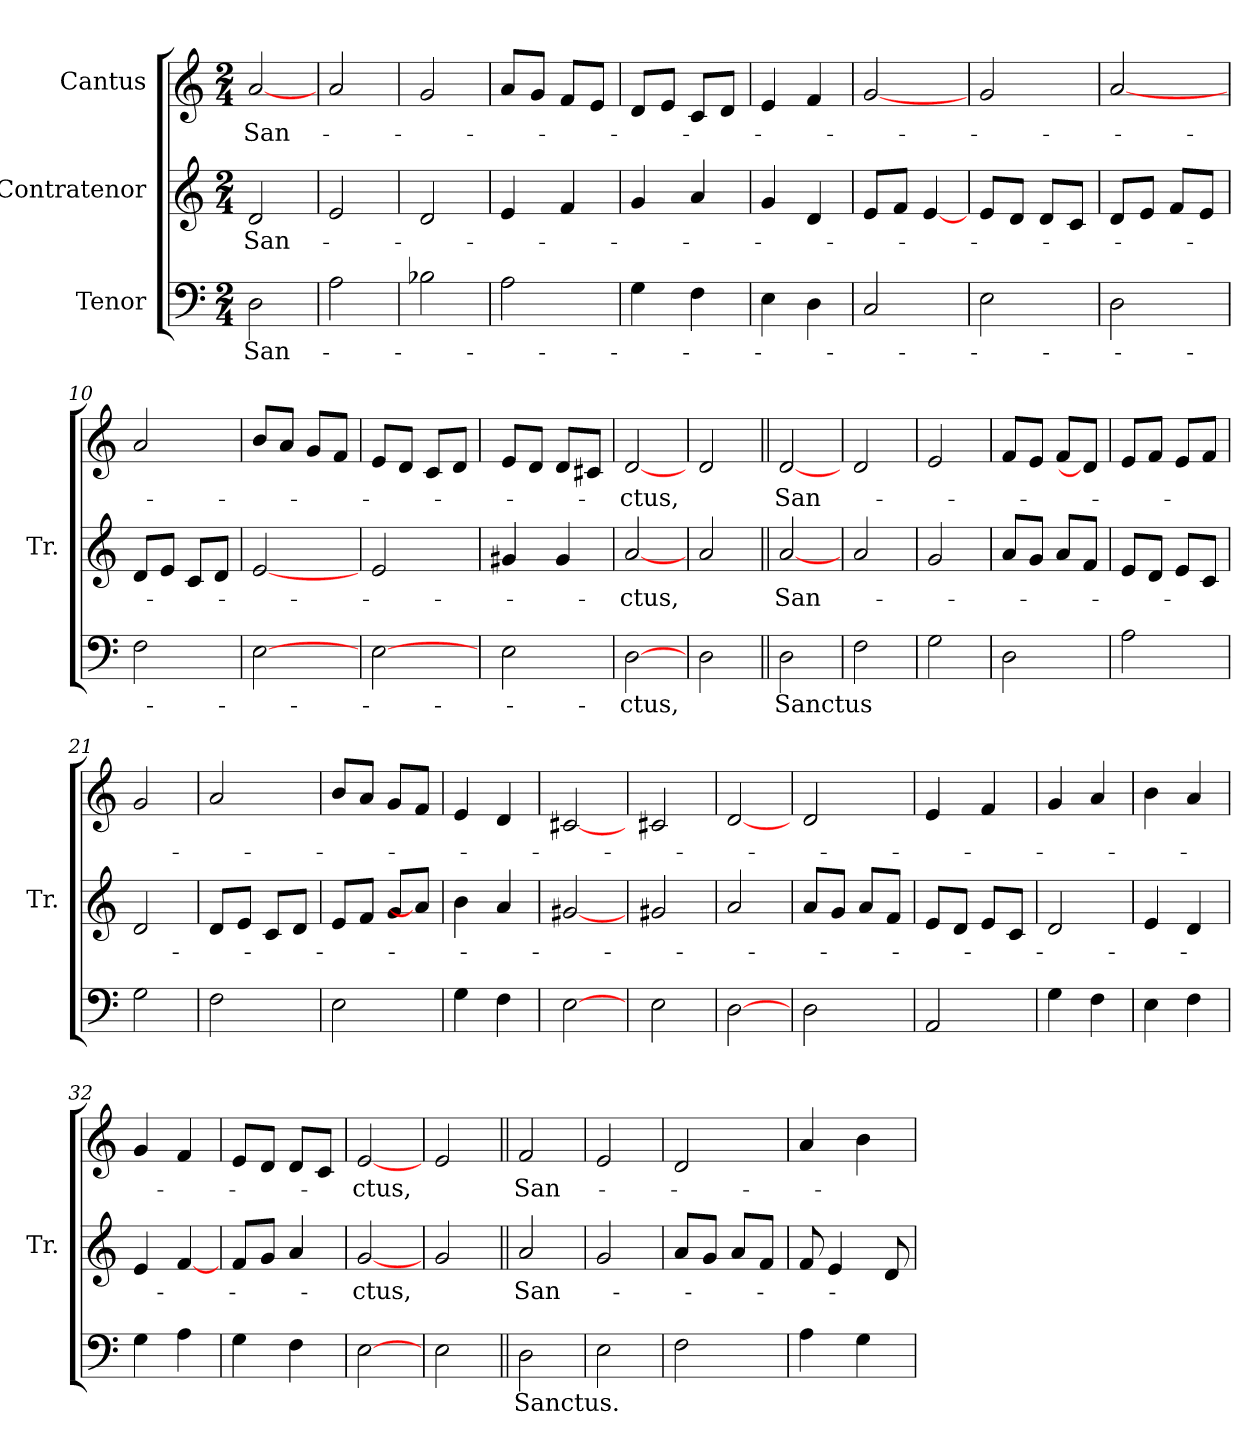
**kern	**text	**kern	**text	**kern	**text
*part3	*part3	*part2	*part2	*part1	*part1
*staff3	*staff3	*staff2	*staff2	*staff1	*staff1
*I"Tenor	*	*I"Contratenor	*	*I"Cantus	*
*	*	*I'Tr.	*	*	*
!!LO:PB:g=z
*clefF4	*	*clefG2	*	*clefG2	*
*k[]	*	*k[]	*	*k[]	*
*C:	*	*C:	*	*C:	*
*M2/4	*	*M2/4	*	*M2/4	*
=1	=1	=1	=1	=1	=1
!	!LO:LY:b:color=#000000	!	!LO:LY:b:color=#000000	!	!LO:LY:b:color=#000000
2Di\	San-	2di/	San-	[2ai/	San-
=2	=2	=2	=2	=2	=2
2Ai\	.	2ei/	.	2ai/	.
=3	=3	=3	=3	=3	=3
2B-Xi\	.	2di/	.	2gi/	.
=4	=4	=4	=4	=4	=4
2Ai\	.	4ei/	.	8ai/L	.
.	.	.	.	8gi/J	.
.	.	4fi/	.	8fi/L	.
.	.	.	.	8ei/J	.
=5	=5	=5	=5	=5	=5
4Gi\	.	4gi/	.	8di/L	.
.	.	.	.	8ei/J	.
4Fi\	.	4ai/	.	8ci/L	.
.	.	.	.	8di/J	.
=6	=6	=6	=6	=6	=6
4Ei\	.	4gi/	.	4ei/	.
4Di\	.	4di/	.	4fi/	.
=7	=7	=7	=7	=7	=7
2Ci/	.	8ei/L	.	[2gi/	.
.	.	8fi/J	.	.	.
.	.	[4ei/	.	.	.
=8	=8	=8	=8	=8	=8
2Ei\	.	8ei/L	.	2gi/	.
.	.	8di/J	.	.	.
.	.	8di/L	.	.	.
.	.	8ci/J	.	.	.
!!LO:LB:g=z
=9	=9	=9	=9	=9	=9
2Di\	.	8di/L	.	[2ai/	.
.	.	8ei/J	.	.	.
.	.	8fi/L	.	.	.
.	.	8ei/J	.	.	.
=10	=10	=10	=10	=10	=10
2Fi\	.	8di/L	.	2ai/	.
.	.	8ei/J	.	.	.
.	.	8ci/L	.	.	.
.	.	8di/J	.	.	.
=11	=11	=11	=11	=11	=11
[2Ei\	.	[2ei/	.	8bi/L	.
.	.	.	.	8ai/J	.
.	.	.	.	8gi/L	.
.	.	.	.	8fi/J	.
=12	=12	=12	=12	=12	=12
[2Ei\	.	2ei/	.	8ei/L	.
.	.	.	.	8di/J	.
.	.	.	.	8ci/L	.
.	.	.	.	8di/J	.
=13	=13	=13	=13	=13	=13
2Ei\	.	4g#Xi/	.	8ei/L	.
.	.	.	.	8di/J	.
.	.	4g#i/	.	8di/L	.
.	.	.	.	8c#Xi/J	.
=14	=14	=14	=14	=14	=14
!	!LO:LY:b:color=#000000	!	!LO:LY:b:color=#000000	!	!LO:LY:b:color=#000000
[2Di\	-ctus,	[2ai/	-ctus,	[2di/	-ctus,
=15	=15	=15	=15	=15	=15
2Di\	.	2ai/	.	2di/	.
=16||	=16||	=16||	=16||	=16||	=16||
!	!LO:LY:b:color=#000000	!	!LO:LY:b:color=#000000	!	!LO:LY:b:color=#000000
2Di\	Sanctus	[2ai/	San-	[2di/	San-
=17	=17	=17	=17	=17	=17
2Fi\	.	2ai/	.	2di/	.
=18	=18	=18	=18	=18	=18
2Gi\	.	2gi/	.	2ei/	.
!!LO:LB:g=z
=19	=19	=19	=19	=19	=19
2Di\	.	8ai/L	.	8fi/L	.
.	.	8gi/J	.	8ei/J	.
.	.	8ai/L	.	8fi/L	.
.	.	8fi/J	.	8di/J]	.
=20	=20	=20	=20	=20	=20
2Ai\	.	8ei/L	.	8ei/L	.
.	.	8di/J	.	8fi/J	.
.	.	8ei/L	.	8ei/L	.
.	.	8ci/J	.	8fi/J	.
=21	=21	=21	=21	=21	=21
2Gi\	.	2di/	.	2gi/	.
=22	=22	=22	=22	=22	=22
2Fi\	.	8di/L	.	2ai/	.
.	.	8ei/J	.	.	.
.	.	8ci/L	.	.	.
.	.	8di/J	.	.	.
=23	=23	=23	=23	=23	=23
2Ei\	.	8ei/L	.	8bi/L	.
.	.	8fi/J	.	8ai/J	.
.	.	8gi/L	.	8gi/L	.
.	.	8ai/J]	.	8fi/J	.
=24	=24	=24	=24	=24	=24
4Gi\	.	4bi\	.	4ei/	.
4Fi\	.	4ai/	.	4di/	.
=25	=25	=25	=25	=25	=25
[2Ei\	.	[2g#Xi/	.	[2c#Xi/	.
=26	=26	=26	=26	=26	=26
2Ei\	.	2g#i/	.	2c#i/	.
=27	=27	=27	=27	=27	=27
[2Di\	.	2ai/	.	[2di/	.
=28	=28	=28	=28	=28	=28
2Di\	.	8ai/L	.	2di/	.
.	.	8gi/J	.	.	.
.	.	8ai/L	.	.	.
.	.	8fi/J	.	.	.
!!LO:PB:g=z
=29	=29	=29	=29	=29	=29
2AAi/	.	8ei/L	.	4ei/	.
.	.	8di/J	.	.	.
.	.	8ei/L	.	4fi/	.
.	.	8ci/J	.	.	.
=30	=30	=30	=30	=30	=30
4Gi\	.	2di/	.	4gi/	.
4Fi\	.	.	.	4ai/	.
=31	=31	=31	=31	=31	=31
4Ei\	.	4ei/	.	4bi\	.
4Fi\	.	4di/	.	4ai/	.
=32	=32	=32	=32	=32	=32
4Gi\	.	4ei/	.	4gi/	.
4Ai\	.	[4fi/	.	4fi/	.
=33	=33	=33	=33	=33	=33
4Gi\	.	8fi/L	.	8ei/L	.
.	.	8gi/J	.	8di/J	.
4Fi\	.	4ai/	.	8di/L	.
.	.	.	.	8ci/J	.
=34	=34	=34	=34	=34	=34
!	!	!	!LO:LY:b:color=#000000	!	!LO:LY:b:color=#000000
[2Ei\	.	[2gi/	-ctus,	[2ei/	-ctus,
=35	=35	=35	=35	=35	=35
2Ei\	.	2gi/	.	2ei/	.
=36||	=36||	=36||	=36||	=36||	=36||
!	!LO:LY:b:color=#000000	!	!LO:LY:b:color=#000000	!	!LO:LY:b:color=#000000
2Di\	Sanctus.	2ai/	San-	2fi/	San-
=37	=37	=37	=37	=37	=37
2Ei\	.	2gi/	.	2ei/	.
=38	=38	=38	=38	=38	=38
2Fi\	.	8ai/L	.	2di/	.
.	.	8gi/J	.	.	.
.	.	8ai/L	.	.	.
.	.	8fi/J	.	.	.
=39	=39	=39	=39	=39	=39
4Ai\	.	8fi/L	.	4ai/	.
.	.	4ei/	.	.	.
4Gi\	.	.	.	4bi\	.
.	.	8di/L	.	.	.
=	=	=	=	=	=
*-	*-	*-	*-	*-	*-
